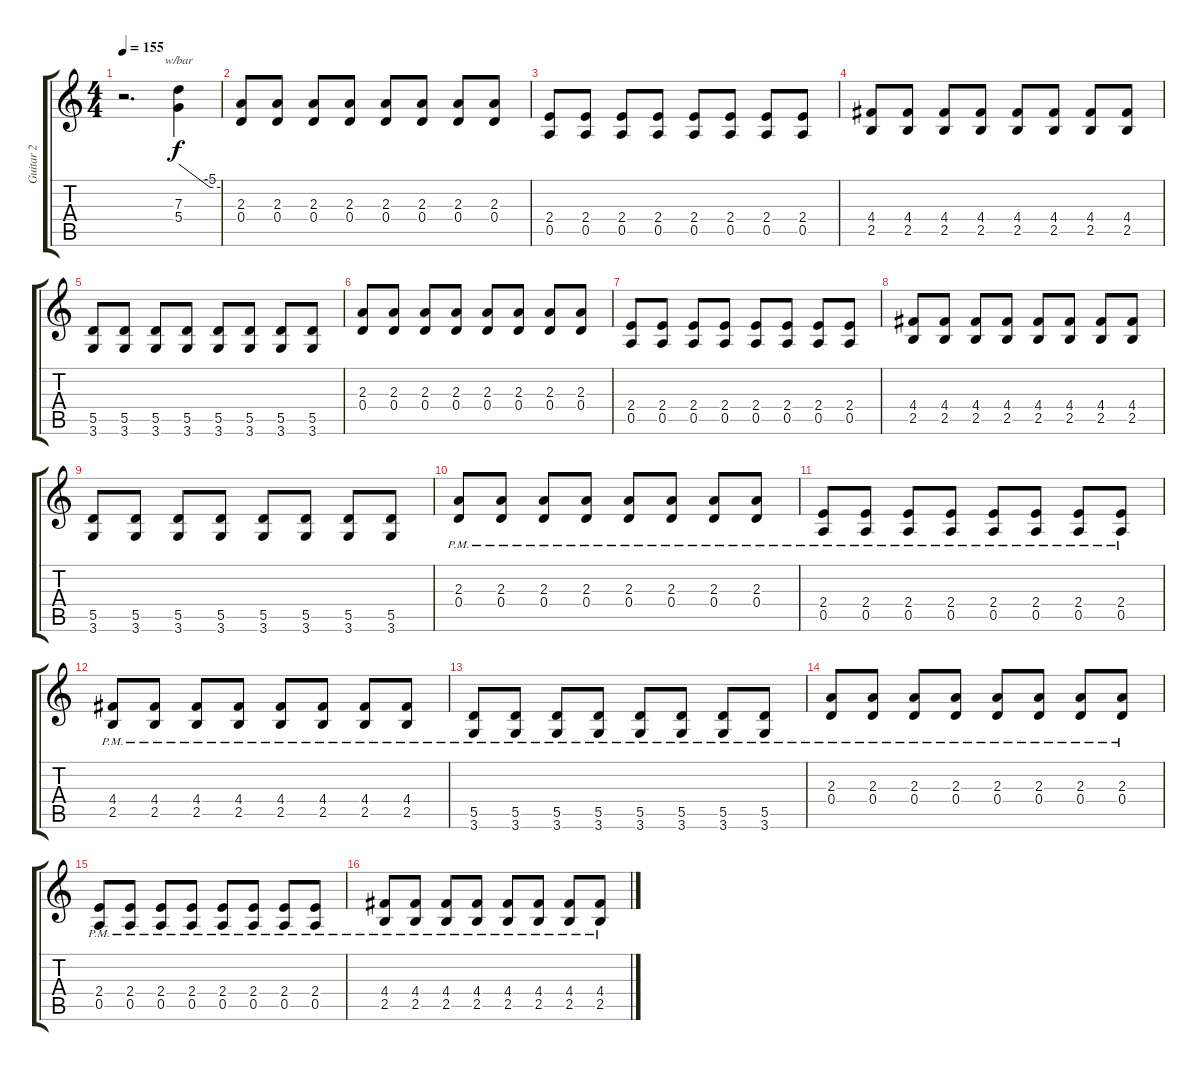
\track ("Guitar 2" "Guitar 2") {instrument distortionguitar}
\staff {score tabs}
\tuning (E4 B3 G3 D3 A2 E2) {hide}
\ts (4 4)
\tempo 155
\clef g2
\ks c
r.2{d dy f instrument distortionguitar} (7.3 5.4).4{tbe (custom default 0 0 45 -20 60 -20)} |
(2.3 0.4).8 (2.3 0.4).8 (2.3 0.4).8 (2.3 0.4).8 (2.3 0.4).8 (2.3 0.4).8 (2.3 0.4).8 (2.3 0.4).8 |
(2.4 0.5).8 (2.4 0.5).8 (2.4 0.5).8 (2.4 0.5).8 (2.4 0.5).8 (2.4 0.5).8 (2.4 0.5).8 (2.4 0.5).8 |
(4.4 2.5).8 (4.4 2.5).8 (4.4 2.5).8 (4.4 2.5).8 (4.4 2.5).8 (4.4 2.5).8 (4.4 2.5).8 (4.4 2.5).8 |
(5.5 3.6).8 (5.5 3.6).8 (5.5 3.6).8 (5.5 3.6).8 (5.5 3.6).8 (5.5 3.6).8 (5.5 3.6).8 (5.5 3.6).8 |
(2.3 0.4).8 (2.3 0.4).8 (2.3 0.4).8 (2.3 0.4).8 (2.3 0.4).8 (2.3 0.4).8 (2.3 0.4).8 (2.3 0.4).8 |
(2.4 0.5).8 (2.4 0.5).8 (2.4 0.5).8 (2.4 0.5).8 (2.4 0.5).8 (2.4 0.5).8 (2.4 0.5).8 (2.4 0.5).8 |
(4.4 2.5).8 (4.4 2.5).8 (4.4 2.5).8 (4.4 2.5).8 (4.4 2.5).8 (4.4 2.5).8 (4.4 2.5).8 (4.4 2.5).8 |
(5.5 3.6).8 (5.5 3.6).8 (5.5 3.6).8 (5.5 3.6).8 (5.5 3.6).8 (5.5 3.6).8 (5.5 3.6).8 (5.5 3.6).8 |
(2.3{pm} 0.4{pm}).8 (2.3{pm} 0.4{pm}).8 (2.3{pm} 0.4{pm}).8 (2.3{pm} 0.4{pm}).8 (2.3{pm} 0.4{pm}).8 (2.3{pm} 0.4{pm}).8 (2.3{pm} 0.4{pm}).8 (2.3{pm} 0.4{pm}).8 |
(2.4{pm} 0.5{pm}).8 (2.4{pm} 0.5{pm}).8 (2.4{pm} 0.5{pm}).8 (2.4{pm} 0.5{pm}).8 (2.4{pm} 0.5{pm}).8 (2.4{pm} 0.5{pm}).8 (2.4{pm} 0.5{pm}).8 (2.4{pm} 0.5{pm}).8 |
(4.4{pm} 2.5{pm}).8 (4.4{pm} 2.5{pm}).8 (4.4{pm} 2.5{pm}).8 (4.4{pm} 2.5{pm}).8 (4.4{pm} 2.5{pm}).8 (4.4{pm} 2.5{pm}).8 (4.4{pm} 2.5{pm}).8 (4.4{pm} 2.5{pm}).8 |
(5.5{pm} 3.6{pm}).8 (5.5{pm} 3.6{pm}).8 (5.5{pm} 3.6{pm}).8 (5.5{pm} 3.6{pm}).8 (5.5{pm} 3.6{pm}).8 (5.5{pm} 3.6{pm}).8 (5.5{pm} 3.6{pm}).8 (5.5{pm} 3.6{pm}).8 |
(2.3{pm} 0.4{pm}).8 (2.3{pm} 0.4{pm}).8 (2.3{pm} 0.4{pm}).8 (2.3{pm} 0.4{pm}).8 (2.3{pm} 0.4{pm}).8 (2.3{pm} 0.4{pm}).8 (2.3{pm} 0.4{pm}).8 (2.3{pm} 0.4{pm}).8 |
(2.4{pm} 0.5{pm}).8 (2.4{pm} 0.5{pm}).8 (2.4{pm} 0.5{pm}).8 (2.4{pm} 0.5{pm}).8 (2.4{pm} 0.5{pm}).8 (2.4{pm} 0.5{pm}).8 (2.4{pm} 0.5{pm}).8 (2.4{pm} 0.5{pm}).8 |
(4.4{pm} 2.5{pm}).8 (4.4{pm} 2.5{pm}).8 (4.4{pm} 2.5{pm}).8 (4.4{pm} 2.5{pm}).8 (4.4{pm} 2.5{pm}).8 (4.4{pm} 2.5{pm}).8 (4.4{pm} 2.5{pm}).8 (4.4{pm} 2.5{pm}).8
